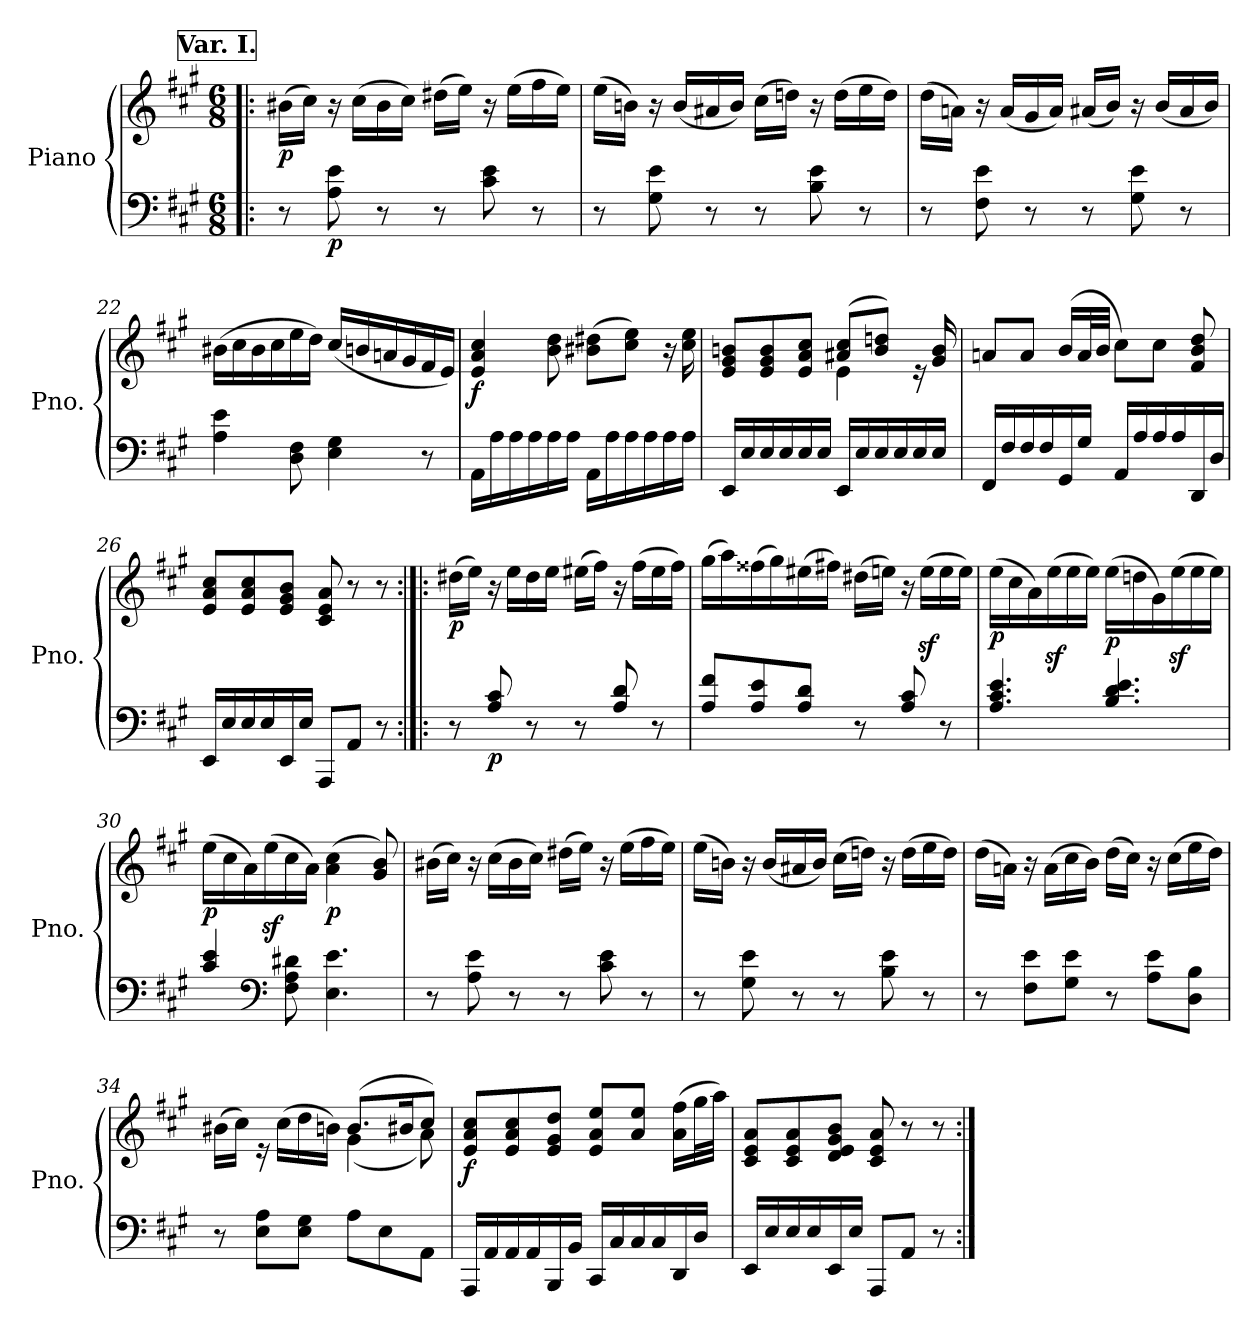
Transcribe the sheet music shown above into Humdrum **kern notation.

**kern	**kern	**dynam
*part1	*part1	*part1
*staff2	*staff1	*staff1/2
*I"Piano	*	*
*I'Pno.	*	*
*clefF4	*clefG2	*
*k[f#c#g#]	*k[f#c#g#]	*
*M6/8	*M6/8	*
!!LO:REH:place=s1:a:B:fs=14:t=Var. I.
=19!|:	=19!|:	=19!|:
!	!	!LO:DY:b
8r	(>16b#X\LL	p
.	16cc#\JJ)	.
!	!	!LO:DY:b=2
8A\ 8e\	16r	p
.	(>16cc#\LL	.
8r	16b#\	.
.	16cc#\JJ)	.
8r	(>16dd#X\LL	.
.	16ee\JJ)	.
8c#\ 8e\	16r	.
.	(>16ee\LL	.
8r	16ff#\	.
.	16ee\JJ)	.
=20	=20	=20
8r	(>16ee\LL	.
.	16bn\JJ)	.
8G#\ 8e\	16r	.
.	(<16b/LL	.
8r	16a#X/	.
.	16b/JJ)	.
8r	(>16cc#\LL	.
.	16ddn\JJ)	.
8B\ 8e\	16r	.
.	(>16dd\LL	.
8r	16ee\	.
.	16dd\JJ)	.
=21	=21	=21
8r	(>16dd\LL	.
.	16an\JJ)	.
8F#\ 8e\	16r	.
.	(<16a/LL	.
8r	16g#/	.
.	16a/JJ)	.
8r	(<16a#X/LL	.
.	16b/JJ)	.
8G#\ 8e\	16r	.
.	(<16b/LL	.
8r	16a#/	.
.	16b/JJ)	.
=22	=22	=22
4A\ 4e\	(>16b#X\LL	.
.	16cc#\	.
.	16b#\	.
.	16cc#\	.
8D\ 8F#\	16ee\	.
.	16dd\JJ)	.
4E\ 4G#\	(<16cc#/LL	.
.	16bn/	.
.	16an/	.
.	16g#/	.
8r	16f#/	.
.	16e/JJ)	.
=23	=23	=23
!	!	!LO:DY:b
16AA\LL	4e/ 4a/ 4cc#/	f
16A\	.	.
16A\	.	.
16A\	.	.
16A\	8b\ 8dd\	.
16A\JJ	.	.
16AA\LL	(>8b#X\ 8dd#X\L	.
16A\	.	.
16A\	8cc#\ 8ee\J)	.
16A\	.	.
16A\	16r	.
16A\JJ	16cc#\ 16ee\	.
=24	=24	=24
*	*^	*
16EE/LL	8e/ 8g#/ 8bn/L	4.ryy	.
16E/	.	.	.
16E/	8e/ 8g#/ 8b/	.	.
16E/	.	.	.
16E/	8e/ 8a/ 8cc#/J	.	.
16E/JJ	.	.	.
16EE/LL	(>8a#X/ 8cc#/L	4e\	.
16E/	.	.	.
16E/	8b/ 8ddn/J)	.	.
16E/	.	.	.
16E/	16re	8ryy	.
16E/JJ	16g#/ 16b/	.	.
*	*v	*v	*
=25	=25	=25
16FF#/LL	8an/L	.
16F#/	.	.
16F#/	8a/J	.
16F#/	.	.
16GG#/	(<16b/LL	.
16G#/JJ	32a/L	.
.	32b/JJJ	.
16AA/LL	8cc#\L)	.
16A/	.	.
16A/	8cc#\J	.
16A/	.	.
16DD/	8f#/ 8b/ 8dd/	.
16D/JJ	.	.
=26	=26	=26
16EE/LL	8e/ 8a/ 8cc#/L	.
16E/	.	.
16E/	8e/ 8a/ 8cc#/	.
16E/	.	.
16EE/	8e/ 8g#/ 8b/J	.
16E/JJ	.	.
8AAA/L	8c#/ 8e/ 8a/	.
8AA/J	8r	.
8r	8r	.
=27:|!|:	=27:|!|:	=27:|!|:
!	!	!LO:DY:b
8r	(>16dd#X\LL	p
.	16ee\JJ)	.
!	!	!LO:DY:b=2
8A/ 8c#/	16r	p
.	16ee\LL	.
8r	16dd#\	.
.	16ee\JJ	.
8r	(>16ee#X\LL	.
.	16ff#\JJ)	.
8A/ 8d/	16r	.
.	(>16ff#\LL	.
8r	16ee#\	.
.	16ff#\JJ)	.
=28	=28	=28
8A/ 8f#/L	(>16gg#\LL	.
.	16aa\)	.
8A/ 8e/	(>16ff##X\	.
.	16gg#\)	.
8A/ 8d/J	(>16ee#X\	.
.	16ff#X\JJ)	.
8r	(>16dd#X\LL	.
.	16een\JJ)	.
8A/ 8c#/	16r	.
.	(>16eez<\LL	.
8r	16ee\	.
.	16ee\JJ)	.
=29	=29	=29
!	!	!LO:DY:b
4.A/ 4.c#/ 4.e/	(>16ee\LL	p
.	16cc#\	.
.	16a\)	.
.	(>16eez<\	.
.	16ee\	.
.	16ee\JJ)	.
!	!	!LO:DY:b
4.B/ 4.d/ 4.e/	(>16ee\LL	p
.	16ddn\	.
.	16g#\)	.
.	(>16eez<\	.
.	16ee\	.
.	16ee\JJ)	.
=30	=30	=30
!	!	!LO:DY:b
4c#/ 4e/	(>16ee\LL	p
.	16cc#\	.
.	16a\)	.
.	(>16eez<\	.
*clefF4	*	*
8F#\ 8A\ 8d#X\	16cc#\	.
.	16a\JJ)	.
!	!	!LO:DY:b
4.E\ 4.e\	(>4a\ 4cc#\	p
.	8g#/ 8b/)	.
=31	=31	=31
8r	(>16b#X\LL	.
.	16cc#\JJ)	.
8A\ 8e\	16r	.
.	(>16cc#\LL	.
8r	16b#\	.
.	16cc#\JJ)	.
8r	(>16dd#X\LL	.
.	16ee\JJ)	.
8c#\ 8e\	16r	.
.	(>16ee\LL	.
8r	16ff#\	.
.	16ee\JJ)	.
=32	=32	=32
8r	(>16ee\LL	.
.	16bn\JJ)	.
8G#\ 8e\	16r	.
.	(<16b/LL	.
8r	16a#X/	.
.	16b/JJ)	.
8r	(>16cc#\LL	.
.	16ddn\JJ)	.
8B\ 8e\	16r	.
.	(>16dd\LL	.
8r	16ee\	.
.	16dd\JJ)	.
=33	=33	=33
8r	(>16dd\LL	.
.	16an\JJ)	.
8F#\ 8e\L	16r	.
.	(>16a\LL	.
8G#\ 8e\J	16cc#\	.
.	16b\JJ)	.
8r	(>16dd\LL	.
.	16cc#\JJ)	.
8A\ 8e\L	16r	.
.	(>16cc#\LL	.
8D\ 8B\J	16ee\	.
.	16dd\JJ)	.
=34	=34	=34
*	*^	*
8r	(>16b#X\LL	4.ryy	.
.	16cc#\JJ)	.	.
8E\ 8A\L	16re	.	.
.	(>16cc#\LL	.	.
8E\ 8G#\J	16dd\	.	.
.	16bn\JJ)	.	.
8A\L	(>8.b/L	(<4g#\	.
8E\	.	.	.
.	16b#X/K	.	.
8AA\J	8cc#/J)	8a\)	.
=35	=35	=35	=35
!	!	!	!LO:DY:b
*	*v	*v	*
16AAA/LL	8e/ 8a/ 8cc#/L	f
16AA/	.	.
16AA/	8e/ 8a/ 8cc#/	.
16AA/	.	.
16BBB/	8e/ 8g#/ 8dd/J	.
16BB/JJ	.	.
16CC#/LL	8e/ 8a/ 8ee/L	.
16C#/	.	.
16C#/	8a/ 8ee/J	.
16C#/	.	.
16DD/	(>16a\ 16ff#\LL	.
16D/JJ	32gg#\L	.
.	32aa\JJJ)	.
=36	=36	=36
16EE/LL	8c#/ 8e/ 8a/L	.
16E/	.	.
16E/	8c#/ 8e/ 8a/	.
16E/	.	.
16EE/	8d/ 8e/ 8g#/ 8b/J	.
16E/JJ	.	.
8AAA/L	8c#/ 8e/ 8a/	.
8AA/J	8r	.
8r	8r	.
=:|!	=:|!	=:|!
*-	*-	*-
